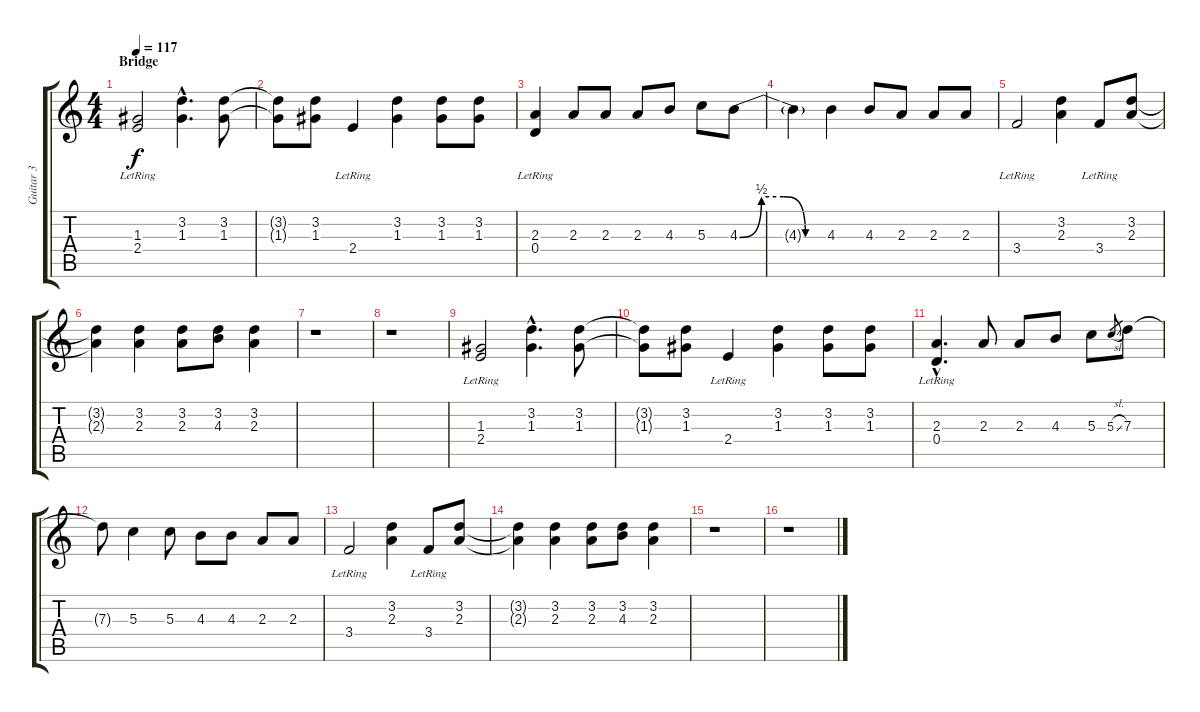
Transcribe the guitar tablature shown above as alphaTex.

\track ("Guitar 3" "Guitar 3") {instrument electricguitarclean}
\staff {score tabs}
\tuning (E4 B3 G3 D3 A2 D2) {hide}
\ts (4 4)
\section ("" "Bridge")
\tempo 117
\clef g2
\ks c
(1.3 2.4{lr}).2{dy f} (3.2{hac} 1.3{hac}).4{d} (3.2 1.3).8 |
(3.2{t} 1.3{t}).8 (3.2 1.3).8 2.4{lr}.4 (3.2 1.3).4 (3.2 1.3).8 (3.2 1.3).8 |
(2.3 0.4{lr}).4 2.3.8 2.3.8 2.3.8 4.3.8 5.3.8 4.3{be (custom 0 0 15 2 30 2 45 0 60 0)}.8 |
4.3{t}.4 4.3.4 4.3.8 2.3.8 2.3.8 2.3.8 |
3.4{lr}.2 (3.2 2.3).4 3.4{lr}.8 (3.2 2.3).8 |
(3.2{t} 2.3{t}).4 (3.2 2.3).4 (3.2 2.3).8 (3.2 4.3).8 (3.2 2.3).4 |
r.1 |
r.1 |
(1.3 2.4{lr}).2 (3.2{hac} 1.3{hac}).4{d} (3.2 1.3).8 |
(3.2{t} 1.3{t}).8 (3.2 1.3).8 2.4{lr}.4 (3.2 1.3).4 (3.2 1.3).8 (3.2 1.3).8 |
(2.3{hac} 0.4{hac lr}).4{d} 2.3.8 2.3.8 4.3.8 5.3.8 5.3{sl}.8{gr} 7.3.8 |
7.3{t}.8 5.3.4 5.3.8 4.3.8 4.3.8 2.3.8 2.3.8 |
3.4{lr}.2 (3.2 2.3).4 3.4{lr}.8 (3.2 2.3).8 |
(3.2{t} 2.3{t}).4 (3.2 2.3).4 (3.2 2.3).8 (3.2 4.3).8 (3.2 2.3).4 |
r.1 |
r.1
